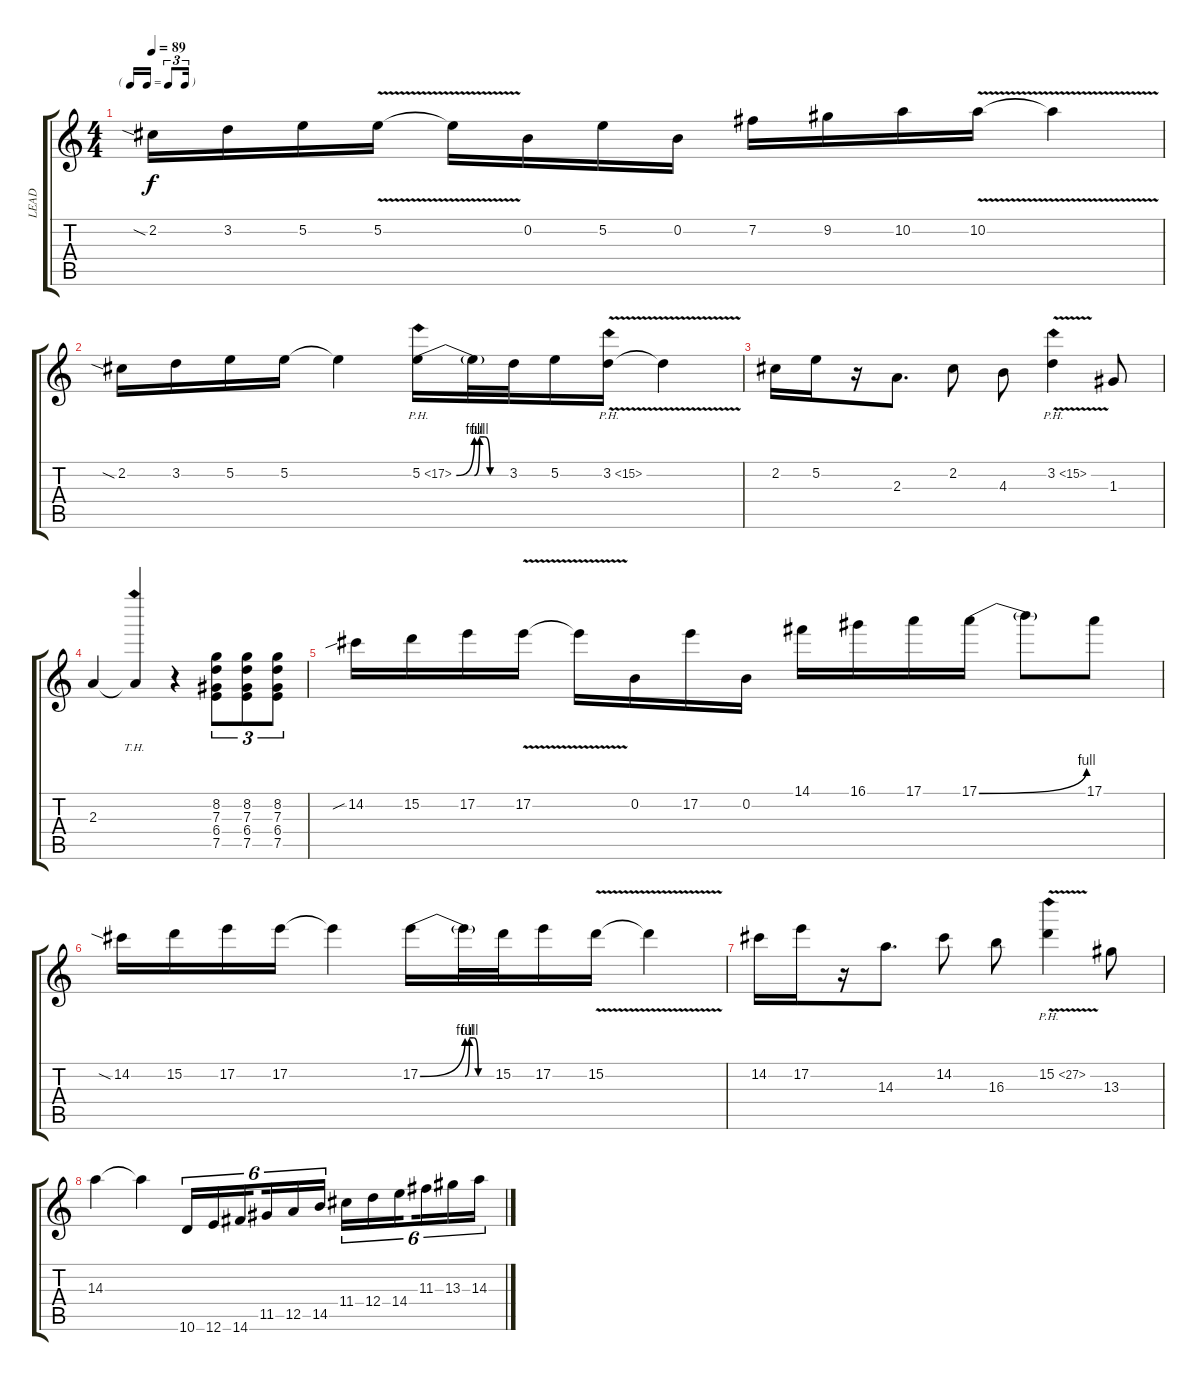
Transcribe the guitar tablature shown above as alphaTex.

\track ("LEAD" "LEAD") {instrument distortionguitar}
\staff {score tabs}
\tuning (E4 B3 G3 D3 A2 E2) {hide}
\ts (4 4)
\tf triplet16th
\tempo 89
\clef g2
\ks c
2.2{sia}.16{dy f} 3.2.16 5.2.16 5.2{v}.16 5.2{t}.16 0.2.16 5.2.16 0.2.16 7.2.16 9.2.16 10.2.16 10.2{v}.16 10.2{t}.4 |
2.2{sia}.16 3.2.16 5.2.16 5.2.16 5.2{t}.4 5.2{be (bend 0 0 60 4) ph 12}.16 5.2{be (custom 0 0 10 4 20 4 30 0 60 0) t}.32 3.2.32 5.2.16 3.2{ph 12 v}.16 3.2{t}.4 |
2.2.16 5.2.16 r.16 2.3.8{d} 2.2.8 4.3.8 3.2{ph 12 v}.4 1.3.8 |
2.3.4 2.3{th 15 t}.4 r.4 (8.2 7.3 6.4 7.5).8{tu (3 2)} (8.2 7.3 6.4 7.5).8{tu (3 2)} (8.2 7.3 6.4 7.5).8{tu (3 2)} |
14.2{sib}.16 15.2.16 17.2.16 17.2{v}.16 17.2{t}.16 0.2.16 17.2.16 0.2.16 14.1.16 16.1.16 17.1.16 17.1{be (bend 0 0 60 4)}.16 17.1{t}.8 17.1.8 |
14.2{sia}.16 15.2.16 17.2.16 17.2.16 17.2{t}.4 17.2{be (bend 0 0 60 4)}.16 17.2{be (custom 0 0 10 4 20 4 30 0 60 0) t}.32 15.2.32 17.2.16 15.2{v}.16 15.2{t}.4 |
14.2.16 17.2.16 r.16 14.3.8{d} 14.2.8 16.3.8 15.2{ph 12 v}.4 13.3.8 |
14.3.4 14.3{t}.4 10.6.16{tu (6 4)} 12.6.16{tu (6 4)} 14.6.16{tu (6 4) beam splitsecondary} 11.5.16{tu (6 4)} 12.5.16{tu (6 4)} 14.5.16{tu (6 4)} 11.4.16{tu (6 4)} 12.4.16{tu (6 4)} 14.4.16{tu (6 4) beam splitsecondary} 11.3.16{tu (6 4)} 13.3.16{tu (6 4)} 14.3.16{tu (6 4)}
